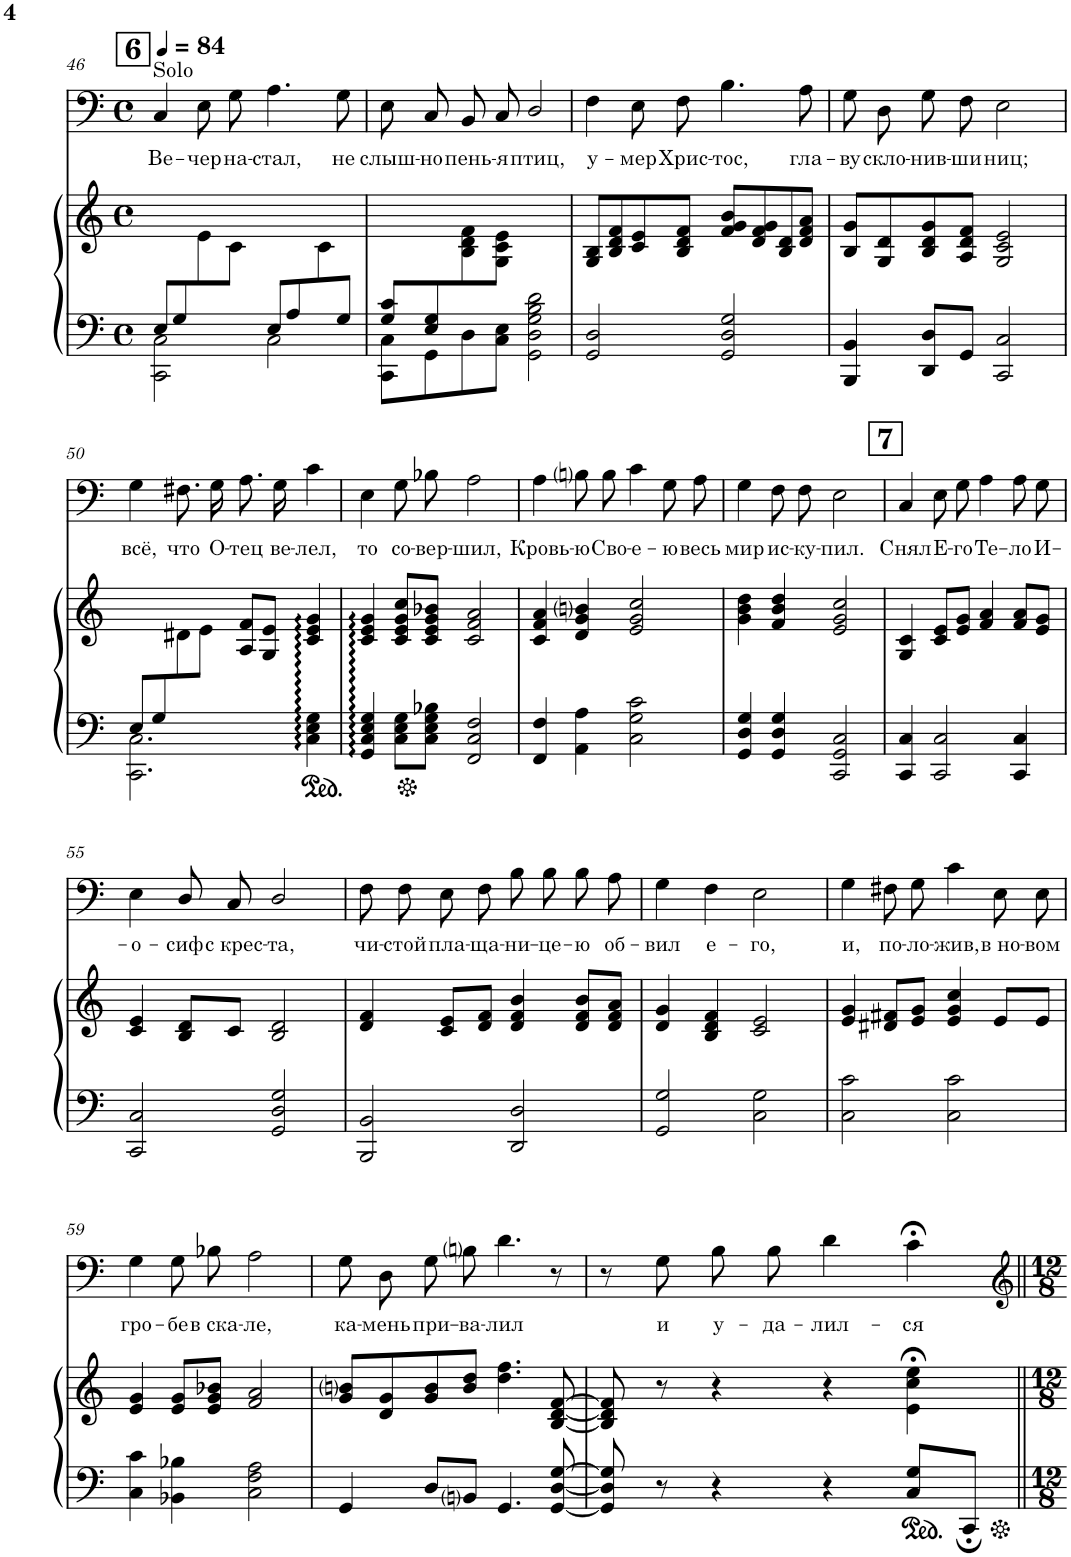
**kern	**kern	**kern	**text
*part2	*part2	*part1	*part1
*staff3	*staff2	*staff1	*staff1
*I"Piano	*	*I"S.A.	*
*I'Pno	*	*	*
!!LO:PB:g=z
*clefF4	*clefG2	*clefF4	*
*k[]	*k[]	*k[]	*
*M4/4	*M4/4	*M4/4	*
*met(c)	*met(c)	*met(c)	*
*MM84	*MM84	*MM84	*
!!LO:REH:place=s1:a:B:cj:fs=14:t=6
=46	=46	=46	=46
*^	*	*	*
!	!	!	!LO:TX:a:t=Solo	!
!	!	!	!	!LO:LY:b
8E/L	2CC\ 2C\	4ryy	4C/	Ве-
8G/	.	.	.	.
!	!	!	!	!LO:LY:b
4ryy	.	8e\	8E\L	-чер
!	!	!	!	!LO:LY:b
.	.	8c\J	8G\J	на-
!	!	!	!	!LO:LY:b
8E/L	2C\	4ryy	4.A\	-стал,
8A/	.	.	.	.
8ryy	.	8c\	.	.
!	!	!	!	!LO:LY:b
8G/J	.	8ryy	8G\	не
=47	=47	=47	=47	=47
!	!	!	!	!LO:LY:b
8G/ 8c/L	8CC\ 8C\L	4ryy	8E\L	слыш-
!	!	!	!	!LO:LY:b
8E/ 8G/	8GG\	.	8C\J	-но
!	!	!	!	!LO:LY:b
2.ryy	8D\	8B\ 8d\ 8f\	8BB/L	пень-
!	!	!	!	!LO:LY:b
.	8C\ 8E\J	8G\ 8c\ 8e\J	8C/J	-я
!	!	!	!	!LO:LY:b
.	2GG\ 2D\ 2G\ 2B\ 2d\	2ryy	2D/	птиц,
*v	*v	*	*	*
=48	=48	=48	=48
*k[]	*k[]	*k[]	*
*^	*	*	*
!	!	!	!	!LO:LY:b
*v	*v	*	*	*
2GG/ 2D/	8G/ 8B/L	4F\	у-
.	8B/ 8d/ 8f/	.	.
!	!	!	!LO:LY:b
.	8c/ 8e/	8E\L	-мер
!	!	!	!LO:LY:b
.	8B/ 8d/ 8f/J	8F\J	Хрис-
!	!	!	!LO:LY:b
2GG/ 2D/ 2G/	8f/ 8g/ 8b/L	4.B\	-тос,
.	8d/ 8f/ 8g/	.	.
.	8B/ 8d/	.	.
!	!	!	!LO:LY:b
.	8d/ 8f/ 8a/J	8A\	гла-
=49	=49	=49	=49
*k[]	*k[]	*k[]	*
!	!	!	!LO:LY:b
4BBB/ 4BB/	8B/ 8g/L	8G\L	-ву
!	!	!	!LO:LY:b
.	8G/ 8d/	8D\J	скло-
!	!	!	!LO:LY:b
8DD/ 8D/L	8B/ 8d/ 8g/	8G\L	-нив-
!	!	!	!LO:LY:b
8GG/J	8A/ 8d/ 8f/J	8F\J	-ши
!	!	!	!LO:LY:b
2CC/ 2C/	2G/ 2c/ 2e/	2E\	ниц;
!!LO:LB:g=z
=50	=50	=50	=50
*^	*	*	*
!	!	!	!	!LO:LY:b
8E/L	2.CC\ 2.C\	4ryy	4G\	всё,
8G/	.	.	.	.
!	!	!	!	!LO:LY:b
2.ryy	.	8d#X\	8.F#X\L	что
.	.	8e\J	.	.
!	!	!	!	!LO:LY:b
.	.	.	16G\Jk	О-
!	!	!	!	!LO:LY:b
.	.	8A/ 8f/L	8.A\L	-тец
.	.	8G/ 8e/J	.	.
!	!	!	!	!LO:LY:b
.	.	.	16G\Jk	ве-
!	!	!	!	!LO:LY:b
.	4C\:: 4E\:: 4G\::	4c/ 4e/ 4g/	4c\	-лел,
=51	=51	=51	=51	=51
!	!	!	!	!LO:LY:b
*v	*v	*	*	*
4GG/:: 4C/:: 4E/:: 4G/::	4c/ 4e/ 4g/	4E\	то
!	!	!	!LO:LY:b
8C\ 8E\ 8G\L	8c/ 8e/ 8g/ 8cc/L	8G\L	со-
!	!	!	!LO:LY:b
8C\ 8E\ 8G\ 8B-X\J	8c/ 8e/ 8g/ 8b-X/J	8B-X\J	-вер-
!	!	!	!LO:LY:b
2FF/ 2C/ 2F/	2c/ 2f/ 2a/	2A\	-шил,
=52	=52	=52	=52
!	!	!	!LO:LY:b
4FF/ 4F/	4c/ 4f/ 4a/	4A\	Кровь-
!	!	!	!LO:LY:b
4AA\ 4A\	4d/ 4g/ 4bni/	8Bni\L	-ю
!	!	!	!LO:LY:b
.	.	8B\J	Сво-
!	!	!	!LO:LY:b
2C\ 2G\ 2c\	2e/ 2g/ 2cc/	4c\	-е-
!	!	!	!LO:LY:b
.	.	8G\L	-ю
!	!	!	!LO:LY:b
.	.	8A\J	весь
=53	=53	=53	=53
!	!	!	!LO:LY:b
4GG/ 4D/ 4G/	4g\ 4b\ 4dd\	4G\	мир
!	!	!	!LO:LY:b
4GG/ 4D/ 4G/	4f/ 4b/ 4dd/	8F\L	ис-
!	!	!	!LO:LY:b
.	.	8F\J	-ку-
!	!	!	!LO:LY:b
2CC/ 2GG/ 2C/	2e/ 2g/ 2cc/	2E\	-пил.
!!LO:REH:place=s1:a:B:cj:fs=14:t=7
=54	=54	=54	=54
!	!	!	!LO:LY:b
4CC/ 4C/	4G/ 4c/	4C/	Снял
!	!	!	!LO:LY:b
2CC/ 2C/	8c/ 8e/L	8E\L	Е-
!	!	!	!LO:LY:b
.	8e/ 8g/J	8G\J	-го
!	!	!	!LO:LY:b
.	4f/ 4a/	4A\	Те-
!	!	!	!LO:LY:b
4CC/ 4C/	8f/ 8a/L	8A\L	-ло
!	!	!	!LO:LY:b
.	8e/ 8g/J	8G\J	И-
!!LO:LB:g=z
=55	=55	=55	=55
!	!	!	!LO:LY:b
2CC/ 2C/	4c/ 4e/	4E\	-о-
!	!	!	!LO:LY:b
.	8B/ 8d/L	8D/L	-сиф
!	!	!	!LO:LY:b
.	8c/J	8C/J	с крес-
!	!	!	!LO:LY:b
2GG/ 2D/ 2G/	2B/ 2d/	2D/	-та,
=56	=56	=56	=56
!	!	!	!LO:LY:b
2BBB/ 2BB/	4d/ 4f/	8F\L	чи-
!	!	!	!LO:LY:b
.	.	8F\J	-стой
!	!	!	!LO:LY:b
.	8c/ 8e/L	8E\L	пла-
!	!	!	!LO:LY:b
.	8d/ 8f/J	8F\J	-ща-
!	!	!	!LO:LY:b
2DD/ 2D/	4d/ 4f/ 4b/	8B\L	-ни-
!	!	!	!LO:LY:b
.	.	8B\J	-це-
!	!	!	!LO:LY:b
.	8d/ 8f/ 8b/L	8B\L	-ю
!	!	!	!LO:LY:b
.	8d/ 8f/ 8a/J	8A\J	об-
=57	=57	=57	=57
!	!	!	!LO:LY:b
2GG/ 2G/	4d/ 4g/	4G\	-вил
!	!	!	!LO:LY:b
.	4B/ 4d/ 4f/	4F\	е-
!	!	!	!LO:LY:b
2C\ 2G\	2c/ 2e/	2E\	-го,
=58	=58	=58	=58
!	!	!	!LO:LY:b
2C\ 2c\	4e/ 4g/	4G\	и,
!	!	!	!LO:LY:b
.	8d#X/ 8f#X/L	8F#X\L	по-
!	!	!	!LO:LY:b
.	8e/ 8g/J	8G\J	-ло-
!	!	!	!LO:LY:b
2C\ 2c\	4e/ 4g/ 4cc/	4c\	-жив,
!	!	!	!LO:LY:b
.	8e/L	8E\L	в но-
!	!	!	!LO:LY:b
.	8e/J	8E\J	-вом
!!LO:LB:g=z
=59	=59	=59	=59
!	!	!	!LO:LY:b
4C\ 4c\	4e/ 4g/	4G\	гро-
!	!	!	!LO:LY:b
4BB-X\ 4B-X\	8e/ 8g/L	8G\L	-бе
!	!	!	!LO:LY:b
.	8e/ 8g/ 8b-X/J	8B-X\J	в ска-
!	!	!	!LO:LY:b
2C\ 2F\ 2A\	2f/ 2a/	2A\	-ле,
=60	=60	=60	=60
!	!	!	!LO:LY:b
4GG/	8g/ 8bni/L	8G\L	ка-
!	!	!	!LO:LY:b
.	8d/ 8g/	8D\J	-мень
!	!	!	!LO:LY:b
8D/L	8g/ 8b/	8G\L	при-
!	!	!	!LO:LY:b
8BBni/J	8b/ 8dd/J	8Bni\J	-ва-
!	!	!	!LO:LY:b
4.GG/	4.dd\ 4.ff\	4.d\	-лил
[8GG/ [8D/ [8G/	[8B/ [8d/ [8f/	8r	.
=61	=61	=61	=61
8GG/] 8D/] 8G/]	8B/] 8d/] 8f/]	8r	.
!	!	!	!LO:LY:b
8r	8r	8G\	и
!	!	!	!LO:LY:b
4r	4r	8B\L	у-
!	!	!	!LO:LY:b
.	.	8B\J	-да-
!	!	!	!LO:LY:b
4r	4r	4d\	-лил-
!	!	!	!LO:LY:b
8C/ 8G/L	4e\;< 4cc\;< 4ee\;<	4c;<\	-ся
8CC;/J	.	.	.
=||	=||	=||	=||
*-	*-	*-	*-
